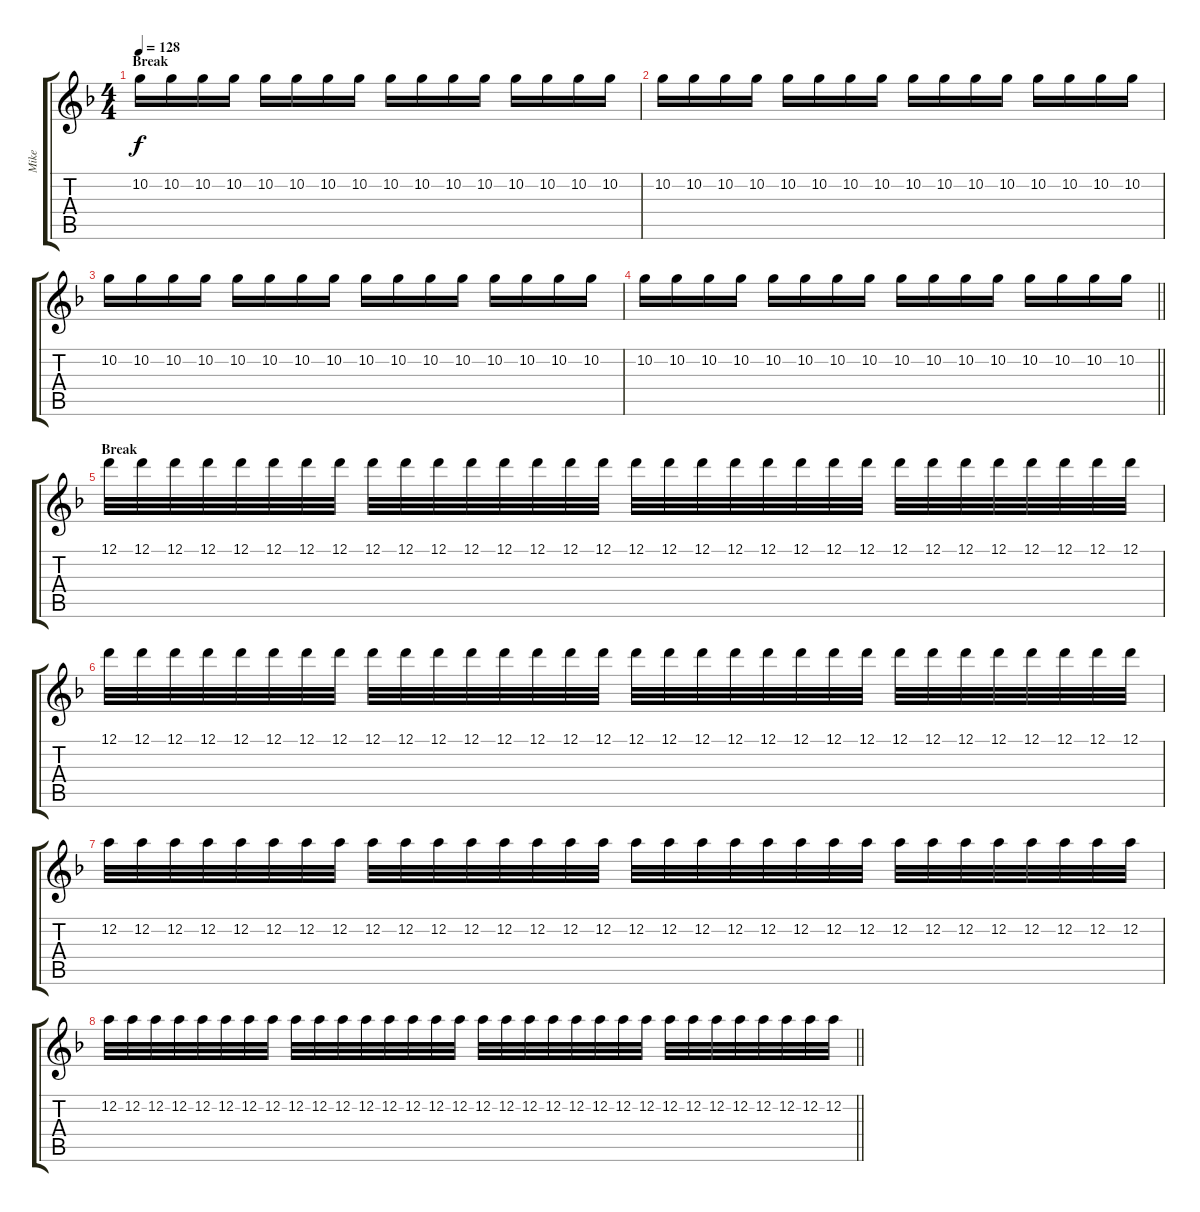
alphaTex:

\track ("Mike" "Mike") {instrument electricguitarjazz}
\staff {score tabs}
\tuning (D4 A3 F3 C3 G2 D2) {hide}
\ts (4 4)
\section ("" "Break")
\tempo 128
\clef g2
\ks dminor
10.2.16{dy f} 10.2.16 10.2.16 10.2.16 10.2.16 10.2.16 10.2.16 10.2.16 10.2.16 10.2.16 10.2.16 10.2.16 10.2.16 10.2.16 10.2.16 10.2.16 |
10.2.16 10.2.16 10.2.16 10.2.16 10.2.16 10.2.16 10.2.16 10.2.16 10.2.16 10.2.16 10.2.16 10.2.16 10.2.16 10.2.16 10.2.16 10.2.16 |
10.2.16 10.2.16 10.2.16 10.2.16 10.2.16 10.2.16 10.2.16 10.2.16 10.2.16 10.2.16 10.2.16 10.2.16 10.2.16 10.2.16 10.2.16 10.2.16 |
\barLineRight lightlight
10.2.16 10.2.16 10.2.16 10.2.16 10.2.16 10.2.16 10.2.16 10.2.16 10.2.16 10.2.16 10.2.16 10.2.16 10.2.16 10.2.16 10.2.16 10.2.16 |
\section ("" "Break")
12.1.32 12.1.32 12.1.32 12.1.32 12.1.32 12.1.32 12.1.32 12.1.32 12.1.32 12.1.32 12.1.32 12.1.32 12.1.32 12.1.32 12.1.32 12.1.32 12.1.32 12.1.32 12.1.32 12.1.32 12.1.32 12.1.32 12.1.32 12.1.32 12.1.32 12.1.32 12.1.32 12.1.32 12.1.32 12.1.32 12.1.32 12.1.32 |
12.1.32 12.1.32 12.1.32 12.1.32 12.1.32 12.1.32 12.1.32 12.1.32 12.1.32 12.1.32 12.1.32 12.1.32 12.1.32 12.1.32 12.1.32 12.1.32 12.1.32 12.1.32 12.1.32 12.1.32 12.1.32 12.1.32 12.1.32 12.1.32 12.1.32 12.1.32 12.1.32 12.1.32 12.1.32 12.1.32 12.1.32 12.1.32 |
12.2.32 12.2.32 12.2.32 12.2.32 12.2.32 12.2.32 12.2.32 12.2.32 12.2.32 12.2.32 12.2.32 12.2.32 12.2.32 12.2.32 12.2.32 12.2.32 12.2.32 12.2.32 12.2.32 12.2.32 12.2.32 12.2.32 12.2.32 12.2.32 12.2.32 12.2.32 12.2.32 12.2.32 12.2.32 12.2.32 12.2.32 12.2.32 |
\barLineRight lightlight
12.2.32 12.2.32 12.2.32 12.2.32 12.2.32 12.2.32 12.2.32 12.2.32 12.2.32 12.2.32 12.2.32 12.2.32 12.2.32 12.2.32 12.2.32 12.2.32 12.2.32 12.2.32 12.2.32 12.2.32 12.2.32 12.2.32 12.2.32 12.2.32 12.2.32 12.2.32 12.2.32 12.2.32 12.2.32 12.2.32 12.2.32 12.2.32
